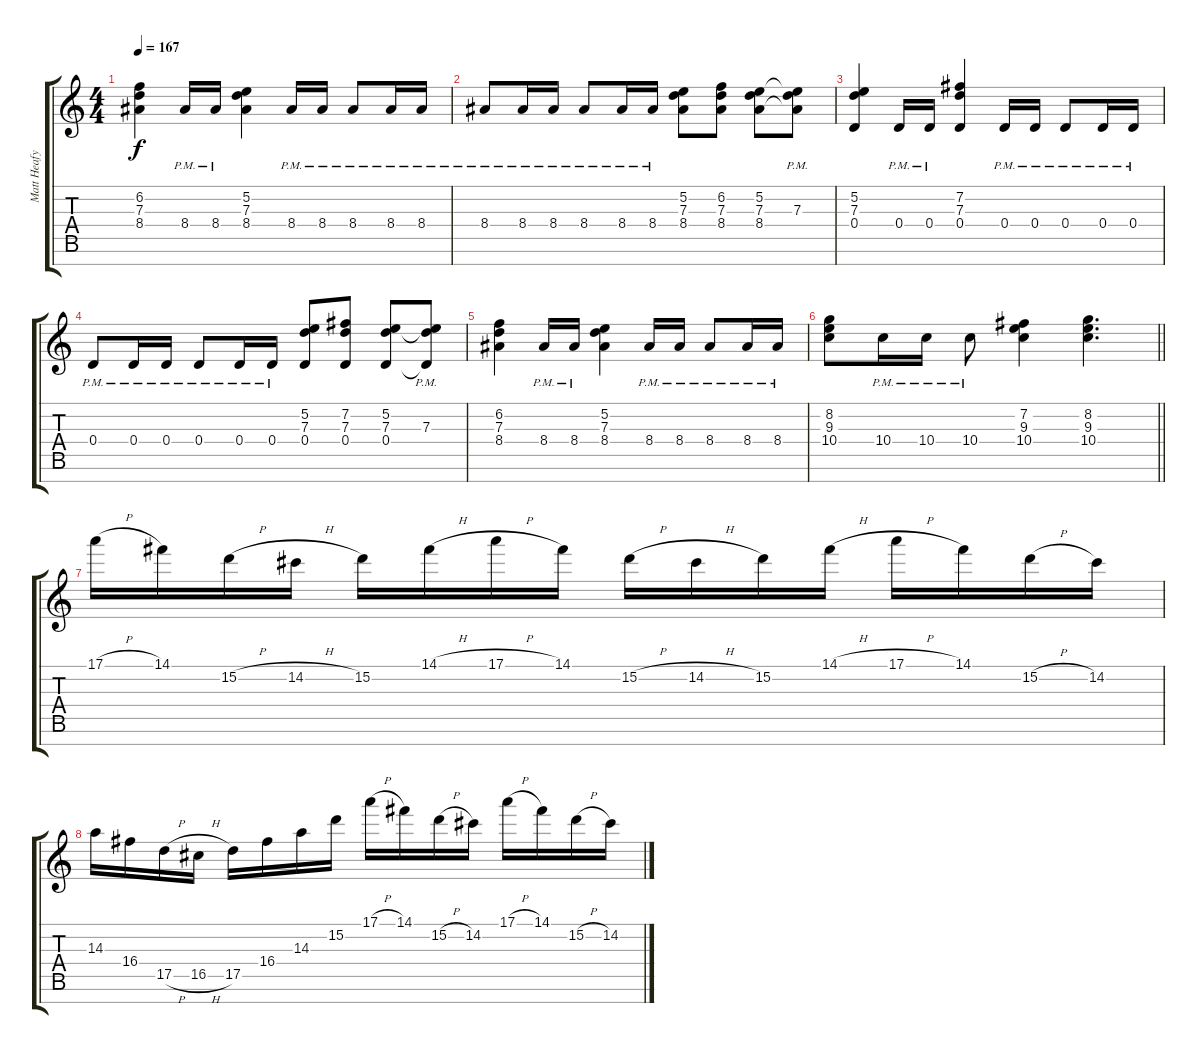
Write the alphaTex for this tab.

\track ("Matt Heafy" "Matt Heafy") {instrument distortionguitar}
\staff {score tabs}
\tuning (E4 B3 G3 D3 A2 E2 B1) {hide}
\ts (4 4)
\tempo 167
\clef g2
\ks c
(6.2 7.3 8.4).4{dy f} 8.4{pm}.16 8.4{pm}.16 (5.2 7.3 8.4).4 8.4{pm}.16 8.4{pm}.16 8.4{pm}.8 8.4{pm}.16 8.4{pm}.16 |
8.4{pm}.8 8.4{pm}.16 8.4{pm}.16 8.4{pm}.8 8.4{pm}.16 8.4{pm}.16 (5.2 7.3 8.4).8 (6.2 7.3 8.4).8 (5.2 7.3 8.4).8 (5.2{t} 7.3{pm} 8.4{t}).8 |
(5.2 7.3 0.4).4 0.4{pm}.16 0.4{pm}.16 (7.2 7.3 0.4).4 0.4{pm}.16 0.4{pm}.16 0.4{pm}.8 0.4{pm}.16 0.4{pm}.16 |
0.4{pm}.8 0.4{pm}.16 0.4{pm}.16 0.4{pm}.8 0.4{pm}.16 0.4{pm}.16 (5.2 7.3 0.4).8 (7.2 7.3 0.4).8 (5.2 7.3 0.4).8 (5.2{t} 7.3{pm} 0.4{t}).8 |
(6.2 7.3 8.4).4 8.4{pm}.16 8.4{pm}.16 (5.2 7.3 8.4).4 8.4{pm}.16 8.4{pm}.16 8.4{pm}.8 8.4{pm}.16 8.4{pm}.16 |
\barLineRight lightlight
(8.2 9.3 10.4).8 10.4{pm}.16 10.4{pm}.16 10.4{pm}.8 (7.2 9.3 10.4).4 (8.2 9.3 10.4).4{d} |
17.1{h}.16{instrument overdrivenguitar} 14.1.16 15.2{h}.16 14.2{h}.16 15.2.16 14.1{h}.16 17.1{h}.16 14.1.16 15.2{h}.16 14.2{h}.16 15.2.16 14.1{h}.16 17.1{h}.16 14.1.16 15.2{h}.16 14.2.16 |
14.3.16 16.4.16 17.5{h}.16 16.5{h}.16 17.5.16 16.4.16 14.3.16 15.2.16 17.1{h}.16 14.1.16 15.2{h}.16 14.2.16 17.1{h}.16 14.1.16 15.2{h}.16 14.2.16
